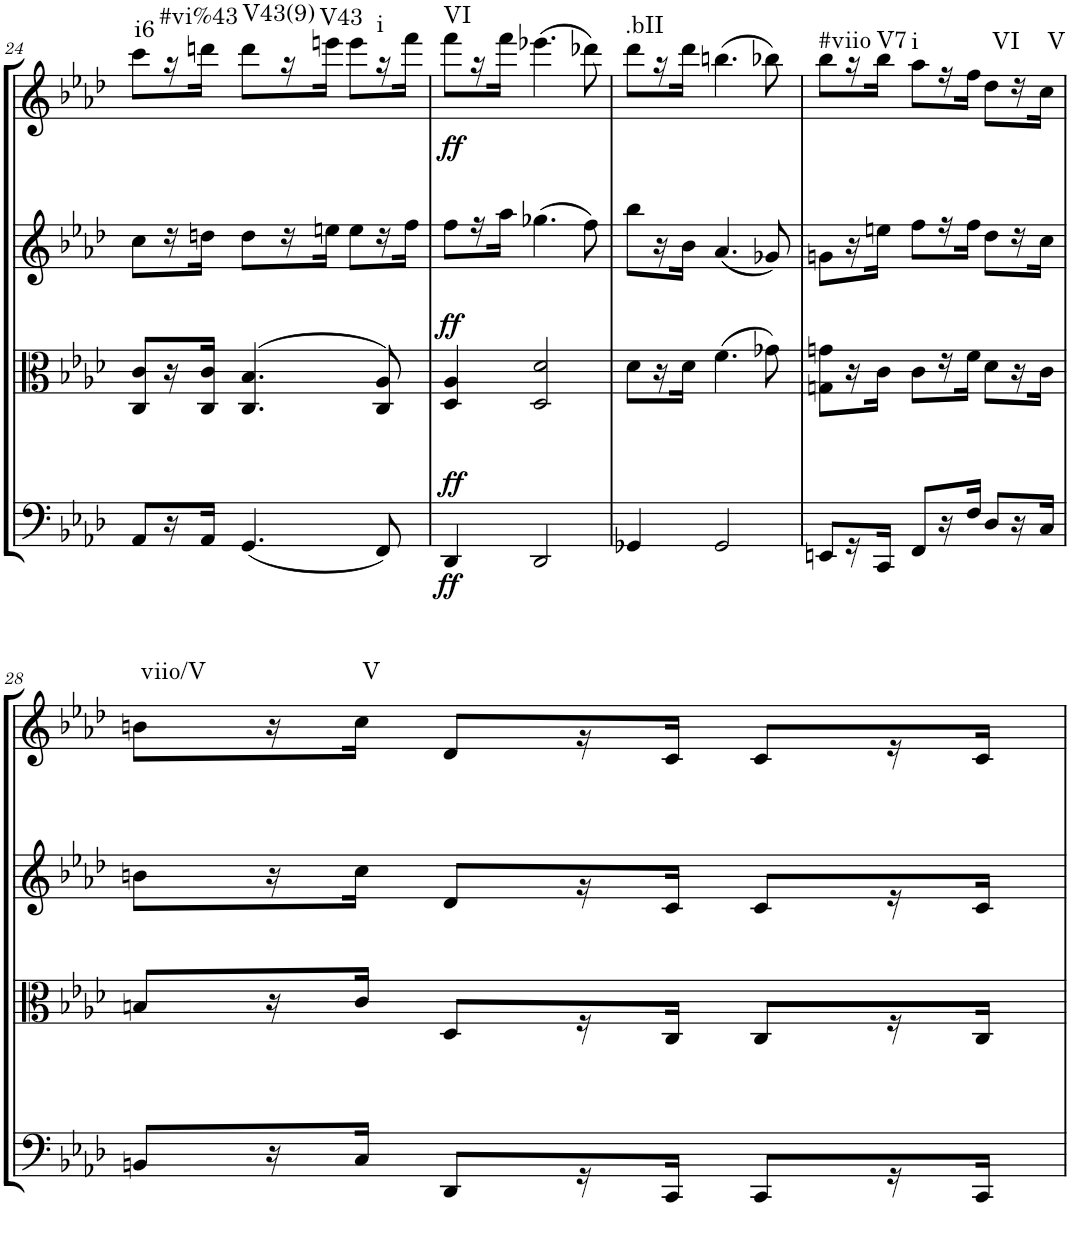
**kern	**dynam	**kern	**dynam	**kern	**kern	**dynam	**harte
*part4	*part4	*part3	*part3	*part2	*part1	*part1	*part1
*staff4	*staff4	*staff3	*staff3	*staff2	*staff1	*staff1	*
*I"Cello	*	*I"Viola	*	*I"2nd Violin	*I"1st Violin	*	*
*	*	*I'Vla	*	*I'Vln	*I'Vln	*	*
!!LO:PB:g=z
*clefF4	*	*clefC3	*	*clefG2	*clefG2	*	*
*k[b-e-a-d-]	*	*k[b-e-a-d-]	*	*k[b-e-a-d-]	*k[b-e-a-d-]	*	*
*M3/4	*	*M3/4	*	*M3/4	*M3/4	*	*
=24	=24	=24	=24	=24	=24	=24	=24
!	!	!	!	!	!	!	!LO:H:kt=i6
8AA-/L	.	8C/ 8c/L	.	8cc\L	8ccc\L	.	N
16r	.	16r	.	16r	16r	.	.
!	!	!	!	!	!	!	!LO:H:kt=#vi%43
16AA-/JJ	.	16C/ 16c/JJ	.	16ddn\JJ	16dddn\JJ	.	N
!	!	!	!	!	!	!	!LO:H:kt=V43(9)
(4.GG/	.	(>4.C/ 4.B-/	.	8dd\L	8ddd\L	.	N
.	.	.	.	16r	16r	.	.
!	!	!	!	!	!	!	!LO:H:kt=V43
.	.	.	.	16een\JJ	16eeen\JJ	.	N
.	.	.	.	8ee\L	8eee\L	.	.
!	!	!	!	!	!	!	!LO:H:kt=i
8FF/)	.	8C/ 8A-/)	.	16r	16r	.	N
.	.	.	.	16ff\JJ	16fff\JJ	.	.
=25	=25	=25	=25	=25	=25	=25	=25
!	!LO:DY:b	!	!	!	!	!	!
!	!LO:DY:n=1:a	!	!LO:DY:a	!	!	!LO:DY:b	!LO:H:kt=VI
4DD-/	ff ff	4D-/ 4A-/	ff	8ff\L	8fff\L	ff	N
.	.	.	.	16r	16r	.	.
.	.	.	.	16aa-\JJ	16fff\JJ	.	.
2DD-/	.	2D-/ 2d-/	.	(4.gg-X\	(4.eee-X\	.	.
.	.	.	.	8ff\)	8ddd-X\)	.	.
=26	=26	=26	=26	=26	=26	=26	=26
!	!	!	!	!	!	!	!LO:H:kt=.bII
4GG-X/	.	8d-\L	.	8bb-\L	8ddd-\L	.	N
.	.	16r	.	16r	16r	.	.
.	.	16d-\JJ	.	16b-\JJ	16ddd-\JJ	.	.
2GG-/	.	(4.f\	.	(4.a-/	(4.bbn\	.	.
.	.	8g-X\)	.	8g-X/)	8bb-X\)	.	.
=27	=27	=27	=27	=27	=27	=27	=27
!	!	!	!	!	!	!	!LO:H:kt=#viio
8EEn/L	.	8Gn\ 8gn\L	.	8gn\L	8bb-\L	.	N
16r	.	16r	.	16r	16r	.	.
!	!	!	!	!	!	!	!LO:H:kt=V7
16CC/JJ	.	16c\JJ	.	16een\JJ	16bb-\JJ	.	N
!	!	!	!	!	!	!	!LO:H:kt=i
8FF/L	.	8c\L	.	8ff\L	8aa-\L	.	N
16r	.	16r	.	16r	16r	.	.
16F/JJ	.	16f\JJ	.	16ff\JJ	16ff\JJ	.	.
!	!	!	!	!	!	!	!LO:H:kt=VI
8D-/L	.	8d-\L	.	8dd-\L	8dd-\L	.	N
16r	.	16r	.	16r	16r	.	.
!	!	!	!	!	!	!	!LO:H:kt=V
16C/JJ	.	16c\JJ	.	16cc\JJ	16cc\JJ	.	N
!!LO:LB:g=z
=28	=28	=28	=28	=28	=28	=28	=28
!	!	!	!	!	!	!	!LO:H:kt=viio/V
8BBn/L	.	8Bn/L	.	8bn\L	8bn\L	.	N
16r	.	16r	.	16r	16r	.	.
!	!	!	!	!	!	!	!LO:H:kt=V
16C/JJ	.	16c/JJ	.	16cc\JJ	16cc\JJ	.	N
8DD-/L	.	8D-/L	.	8d-/L	8d-/L	.	.
16r	.	16r	.	16r	16r	.	.
16CC/JJ	.	16C/JJ	.	16c/JJ	16c/JJ	.	.
8CC/L	.	8C/L	.	8c/L	8c/L	.	.
16r	.	16r	.	16r	16r	.	.
16CC/JJ	.	16C/JJ	.	16c/JJ	16c/JJ	.	.
=	=	=	=	=	=	=	=
*-	*-	*-	*-	*-	*-	*-	*-
